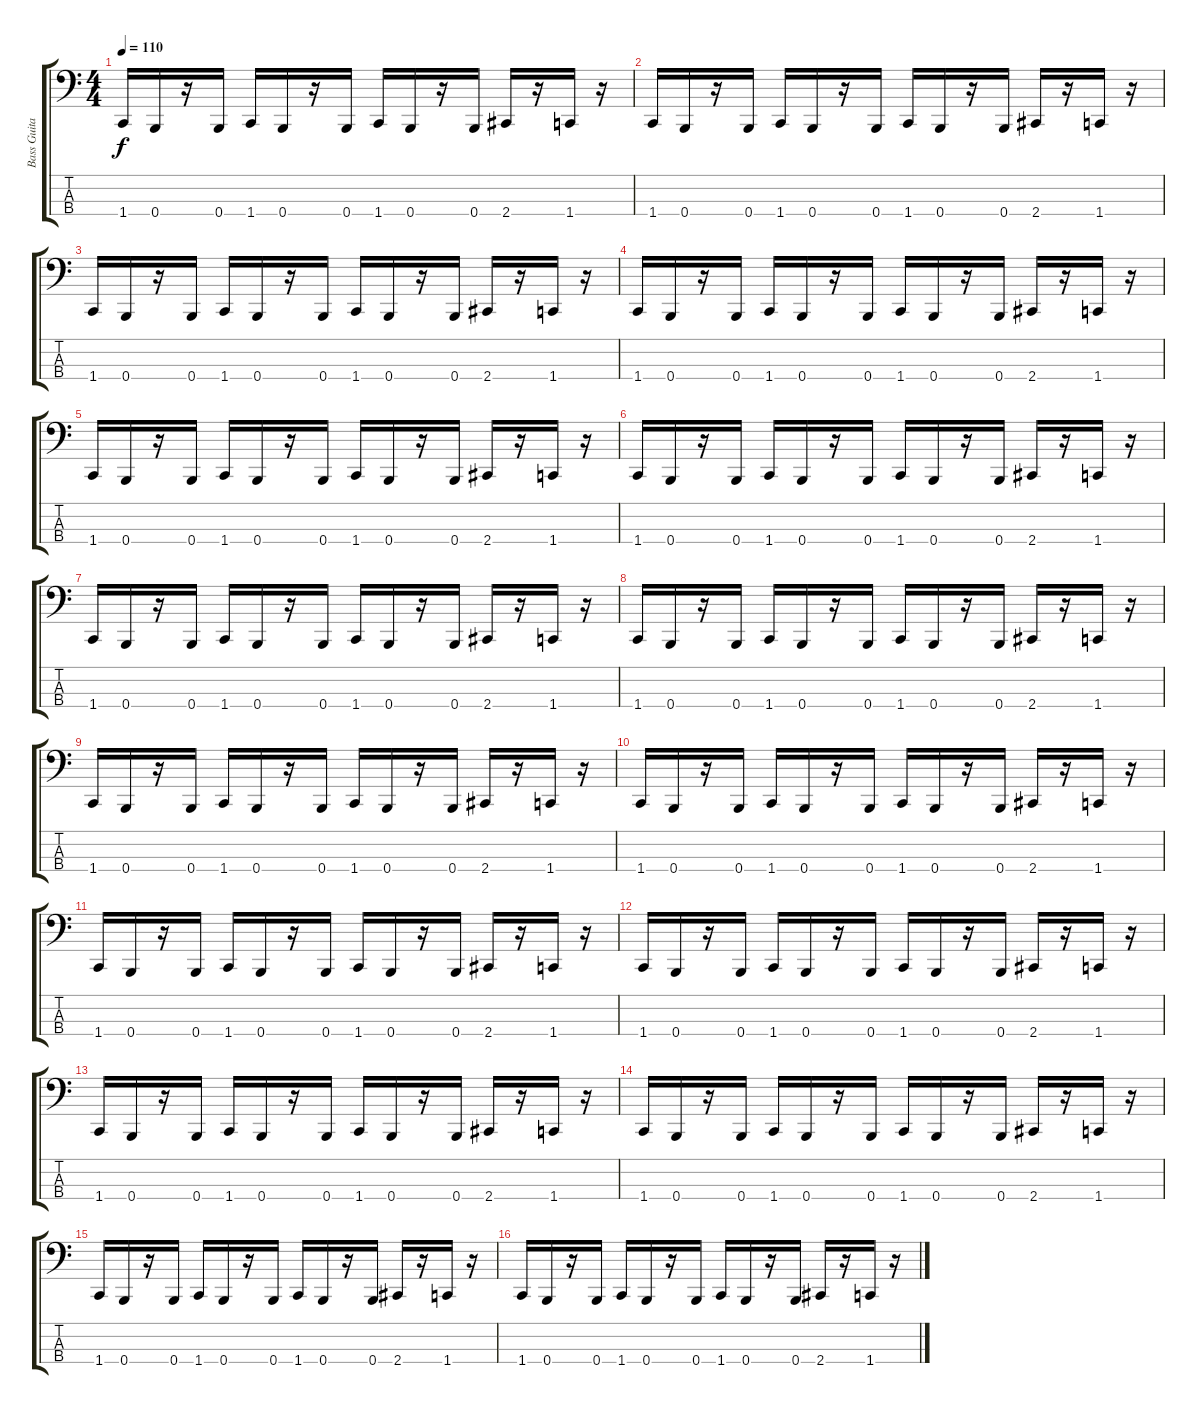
\track ("Bass Guitar" "Bass Guita") {instrument electricbasspick}
\staff {score tabs}
\tuning (E2 B1 Gb1 B0) {hide}
\ts (4 4)
\tempo 110
\clef f4
\ks c
1.4.16{dy f} 0.4.16 r.16 0.4.16 1.4.16 0.4.16 r.16 0.4.16 1.4.16 0.4.16 r.16 0.4.16 2.4.16 r.16 1.4.16 r.16 |
1.4.16 0.4.16 r.16 0.4.16 1.4.16 0.4.16 r.16 0.4.16 1.4.16 0.4.16 r.16 0.4.16 2.4.16 r.16 1.4.16 r.16 |
1.4.16 0.4.16 r.16 0.4.16 1.4.16 0.4.16 r.16 0.4.16 1.4.16 0.4.16 r.16 0.4.16 2.4.16 r.16 1.4.16 r.16 |
1.4.16 0.4.16 r.16 0.4.16 1.4.16 0.4.16 r.16 0.4.16 1.4.16 0.4.16 r.16 0.4.16 2.4.16 r.16 1.4.16 r.16 |
1.4.16 0.4.16 r.16 0.4.16 1.4.16 0.4.16 r.16 0.4.16 1.4.16 0.4.16 r.16 0.4.16 2.4.16 r.16 1.4.16 r.16 |
1.4.16 0.4.16 r.16 0.4.16 1.4.16 0.4.16 r.16 0.4.16 1.4.16 0.4.16 r.16 0.4.16 2.4.16 r.16 1.4.16 r.16 |
1.4.16 0.4.16 r.16 0.4.16 1.4.16 0.4.16 r.16 0.4.16 1.4.16 0.4.16 r.16 0.4.16 2.4.16 r.16 1.4.16 r.16 |
1.4.16 0.4.16 r.16 0.4.16 1.4.16 0.4.16 r.16 0.4.16 1.4.16 0.4.16 r.16 0.4.16 2.4.16 r.16 1.4.16 r.16 |
1.4.16 0.4.16 r.16 0.4.16 1.4.16 0.4.16 r.16 0.4.16 1.4.16 0.4.16 r.16 0.4.16 2.4.16 r.16 1.4.16 r.16 |
1.4.16 0.4.16 r.16 0.4.16 1.4.16 0.4.16 r.16 0.4.16 1.4.16 0.4.16 r.16 0.4.16 2.4.16 r.16 1.4.16 r.16 |
1.4.16 0.4.16 r.16 0.4.16 1.4.16 0.4.16 r.16 0.4.16 1.4.16 0.4.16 r.16 0.4.16 2.4.16 r.16 1.4.16 r.16 |
1.4.16 0.4.16 r.16 0.4.16 1.4.16 0.4.16 r.16 0.4.16 1.4.16 0.4.16 r.16 0.4.16 2.4.16 r.16 1.4.16 r.16 |
1.4.16 0.4.16 r.16 0.4.16 1.4.16 0.4.16 r.16 0.4.16 1.4.16 0.4.16 r.16 0.4.16 2.4.16 r.16 1.4.16 r.16 |
1.4.16 0.4.16 r.16 0.4.16 1.4.16 0.4.16 r.16 0.4.16 1.4.16 0.4.16 r.16 0.4.16 2.4.16 r.16 1.4.16 r.16 |
1.4.16 0.4.16 r.16 0.4.16 1.4.16 0.4.16 r.16 0.4.16 1.4.16 0.4.16 r.16 0.4.16 2.4.16 r.16 1.4.16 r.16 |
1.4.16 0.4.16 r.16 0.4.16 1.4.16 0.4.16 r.16 0.4.16 1.4.16 0.4.16 r.16 0.4.16 2.4.16 r.16 1.4.16 r.16
